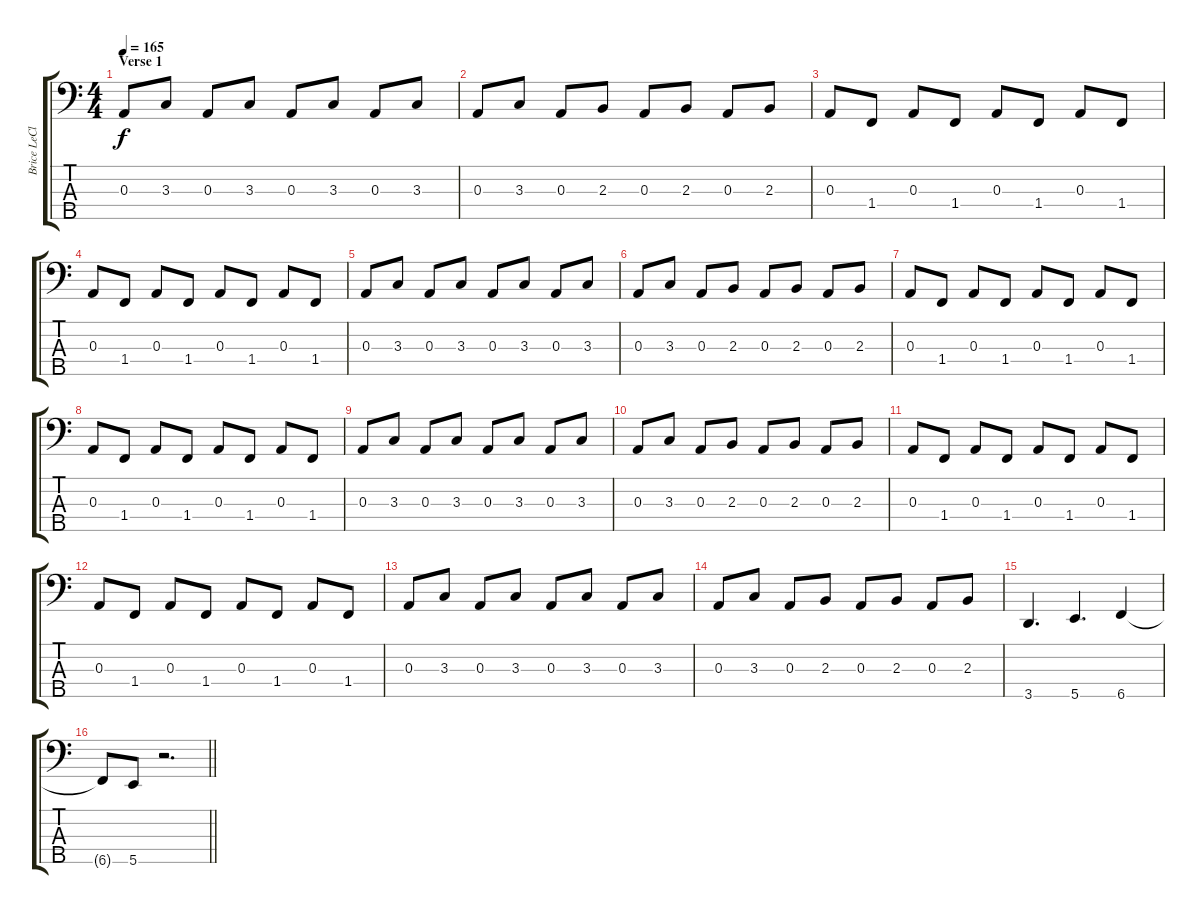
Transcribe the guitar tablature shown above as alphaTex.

\track ("Brice LeClercq" "Brice LeCl") {instrument electricbasspick}
\staff {score tabs}
\tuning (G2 D2 A1 E1 B0) {hide}
\ts (4 4)
\section ("" "Verse 1")
\tempo 165
\clef f4
\ks c
0.3.8{dy f} 3.3.8 0.3.8 3.3.8 0.3.8 3.3.8 0.3.8 3.3.8 |
0.3.8 3.3.8 0.3.8 2.3.8 0.3.8 2.3.8 0.3.8 2.3.8 |
0.3.8 1.4.8 0.3.8 1.4.8 0.3.8 1.4.8 0.3.8 1.4.8 |
0.3.8 1.4.8 0.3.8 1.4.8 0.3.8 1.4.8 0.3.8 1.4.8 |
0.3.8 3.3.8 0.3.8 3.3.8 0.3.8 3.3.8 0.3.8 3.3.8 |
0.3.8 3.3.8 0.3.8 2.3.8 0.3.8 2.3.8 0.3.8 2.3.8 |
0.3.8 1.4.8 0.3.8 1.4.8 0.3.8 1.4.8 0.3.8 1.4.8 |
0.3.8 1.4.8 0.3.8 1.4.8 0.3.8 1.4.8 0.3.8 1.4.8 |
0.3.8 3.3.8 0.3.8 3.3.8 0.3.8 3.3.8 0.3.8 3.3.8 |
0.3.8 3.3.8 0.3.8 2.3.8 0.3.8 2.3.8 0.3.8 2.3.8 |
0.3.8 1.4.8 0.3.8 1.4.8 0.3.8 1.4.8 0.3.8 1.4.8 |
0.3.8 1.4.8 0.3.8 1.4.8 0.3.8 1.4.8 0.3.8 1.4.8 |
0.3.8 3.3.8 0.3.8 3.3.8 0.3.8 3.3.8 0.3.8 3.3.8 |
0.3.8 3.3.8 0.3.8 2.3.8 0.3.8 2.3.8 0.3.8 2.3.8 |
3.5.4{d} 5.5.4{d} 6.5.4 |
\barLineRight lightlight
6.5{t}.8 5.5.8 r.2{d}
